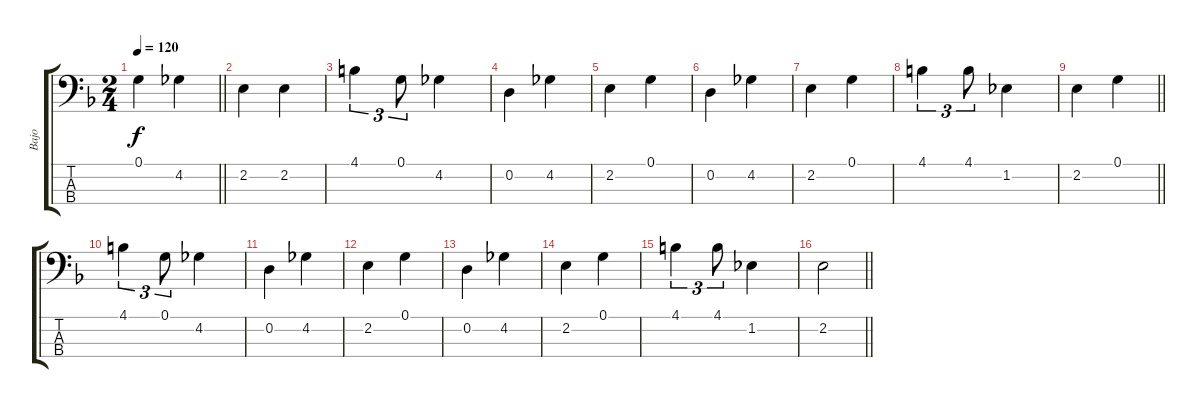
\track ("Bajo" "Bajo") {instrument electricbassfinger}
\staff {score tabs}
\tuning (G2 D2 A1 E1) {hide}
\ts (2 4)
\tempo 120
\clef f4
\barLineRight lightlight
\ks dminor
0.1.4{dy f} 4.2.4 |
2.2.4 2.2.4 |
4.1.4{tu (3 2)} 0.1.8{tu (3 2)} 4.2.4 |
0.2.4 4.2.4 |
2.2.4 0.1.4 |
0.2.4 4.2.4 |
2.2.4 0.1.4 |
4.1.4{tu (3 2)} 4.1.8{tu (3 2)} 1.2.4 |
\barLineRight lightlight
2.2.4 0.1.4 |
4.1.4{tu (3 2)} 0.1.8{tu (3 2)} 4.2.4 |
0.2.4 4.2.4 |
2.2.4 0.1.4 |
0.2.4 4.2.4 |
2.2.4 0.1.4 |
4.1.4{tu (3 2)} 4.1.8{tu (3 2)} 1.2.4 |
\barLineRight lightlight
2.2.2
